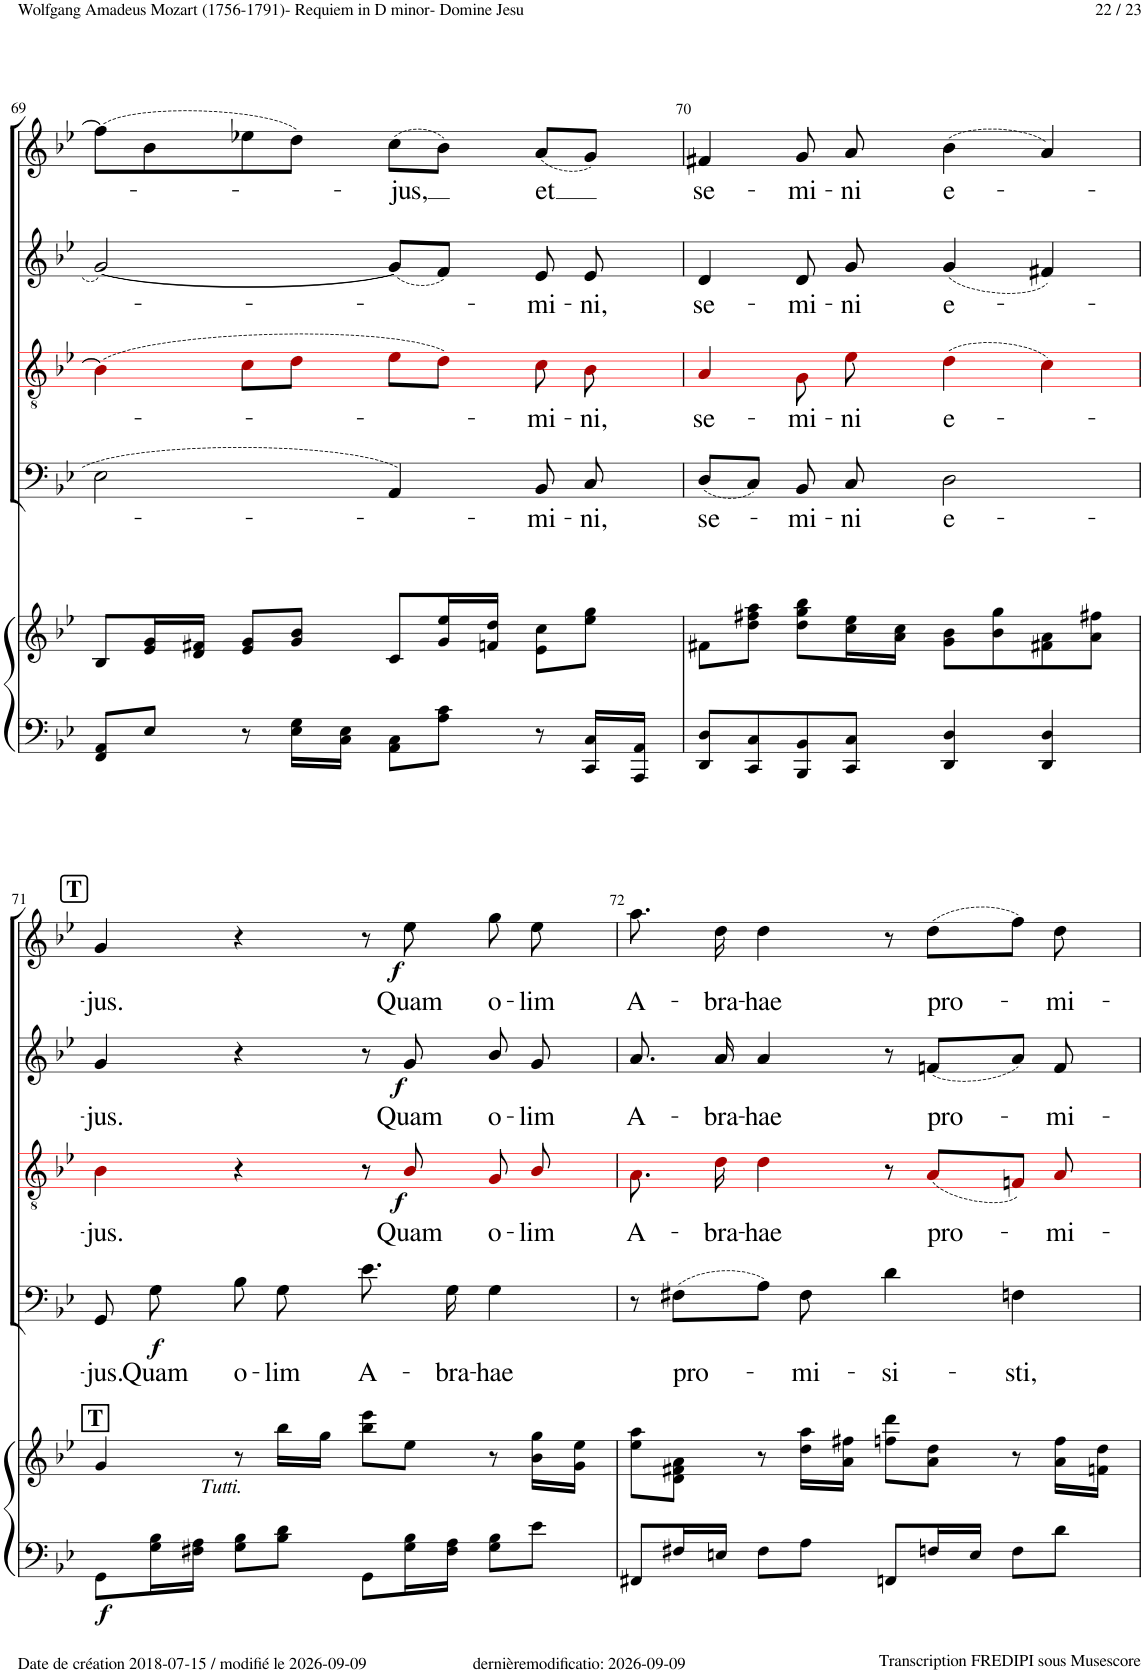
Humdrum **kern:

**kern	**kern	**dynam	**kern	**text	**dynam	**kern	**text	**dynam	**kern	**text	**dynam	**kern	**text	**dynam
*part5	*part5	*part5	*part4	*part4	*part4	*part3	*part3	*part3	*part2	*part2	*part2	*part1	*part1	*part1
*staff6	*staff5	*staff5/6	*staff4	*staff4	*staff4	*staff3	*staff3	*staff3	*staff2	*staff2	*staff2	*staff1	*staff1	*staff1
*I"Piano	*	*	*I"Bass	*	*	*I"Tenor	*	*	*I"Alto	*	*	*I"Soprano	*	*
*I'Pno	*	*	*	*	*	*	*	*	*	*	*	*	*	*
!!LO:PB:g=z
*clefF4	*clefG2	*	*clefF4	*	*	*clefGv2	*	*	*clefG2	*	*	*clefG2	*	*
*	*	*	*	*	*	*ITrd8c14	*	*	*	*	*	*	*	*
*k[b-e-]	*k[b-e-]	*	*k[b-e-]	*	*	*k[b-e-]	*	*	*k[b-e-]	*	*	*k[b-e-]	*	*
*M4/4	*M4/4	*	*M4/4	*	*	*M4/4	*	*	*M4/4	*	*	*M4/4	*	*
*met(c)	*met(c)	*	*met(c)	*	*	*met(c)	*	*	*met(c)	*	*	*met(c)	*	*
=69	=69	=69	=69	=69	=69	=69	=69	=69	=69	=69	=69	=69	=69	=69
8FF/ 8AA/L	8B-/L	.	2E-!\	.	.	(4B-!i\]	.	.	[2g!/	.	.	(8ff!\L]	.	.
8E-/J	16e-/ 16g/L	.	.	.	.	.	.	.	.	.	.	8b-!\	.	.
.	16d/ 16f#X/JJ	.	.	.	.	.	.	.	.	.	.	.	.	.
8r	8e-/ 8g/L	.	.	.	.	8c!i\L	.	.	.	.	.	8ee-X!\	.	.
16E-\ 16G\LL	8g/ 8b-/J	.	.	.	.	8d!i\J	.	.	.	.	.	8dd!\J)	.	.
16C\ 16E-\JJ	.	.	.	.	.	.	.	.	.	.	.	.	.	.
!	!	!	!	!	!	!	!	!	!	!	!	!	!LO:LY:b	!
8AA\ 8C\L	8c/L	.	4AA!/	.	.	8e-!i\L	.	.	(8g!/L]	.	.	(8cc!\L	-jus,	.
8A\ 8c\J	16g/ 16ee-/L	.	.	.	.	8d!i\J)	.	.	8f!/J)	.	.	8b-!\J)	.	.
.	16fn/ 16dd/JJ	.	.	.	.	.	.	.	.	.	.	.	.	.
!	!	!	!	!LO:LY:b	!	!	!LO:LY:b	!	!	!LO:LY:b	!	!	!LO:LY:b	!
8r	8e-\ 8cc\L	.	8BB-!/	-mi-	.	8c!i\	-mi-	.	8e-!/	-mi-	.	(8a!/L	et	.
!	!	!	!	!LO:LY:b	!	!	!LO:LY:b	!	!	!LO:LY:b	!	!	!	!
16CC/ 16C/LL	8ee-\ 8gg\J	.	8C!/	-ni,	.	8B-,!i\	-ni,	.	8e-!/	-ni,	.	8g!/J)	.	.
16AAA/ 16AA/JJ	.	.	.	.	.	.	.	.	.	.	.	.	.	.
=70	=70	=70	=70	=70	=70	=70	=70	=70	=70	=70	=70	=70	=70	=70
!	!	!	!	!LO:LY:b	!	!	!LO:LY:b	!	!	!LO:LY:b	!	!	!LO:LY:b	!
8DD/ 8D/L	8f#X\L	.	(8D!/L	se-	.	4A!i/	se-	.	4d!/	se-	.	4f#X!/	se-	.
8CC/ 8C/	8dd\ 8ff#X\ 8aa\J	.	8C!/J)	.	.	.	.	.	.	.	.	.	.	.
!	!	!	!	!LO:LY:b	!	!	!LO:LY:b	!	!	!LO:LY:b	!	!	!LO:LY:b	!
8BBB-/ 8BB-/	8dd\ 8gg\ 8bb-\L	.	8BB-!/	-mi-	.	8G!i\	-mi-	.	8d!/	-mi-	.	8g!/	-mi-	.
!	!	!	!	!LO:LY:b	!	!	!LO:LY:b	!	!	!LO:LY:b	!	!	!LO:LY:b	!
8CC/ 8C/J	16cc\ 16ee-\L	.	8C!/	-ni	.	8e-!i\	-ni	.	8g!/	-ni	.	8a!/	-ni	.
.	16a\ 16cc\JJ	.	.	.	.	.	.	.	.	.	.	.	.	.
!	!	!	!	!LO:LY:b	!	!	!LO:LY:b	!	!	!LO:LY:b	!	!	!LO:LY:b	!
4DD/ 4D/	8g\ 8b-\L	.	2D!\	e-	.	(4d!i\	e-	.	(4g!/	e-	.	(4b-!\	e-	.
.	8b-\ 8gg\	.	.	.	.	.	.	.	.	.	.	.	.	.
4DD/ 4D/	8f#X\ 8a\	.	.	.	.	4c!i\)	.	.	4f#X!/)	.	.	4a!/)	.	.
.	8a\ 8ff#X\J	.	.	.	.	.	.	.	.	.	.	.	.	.
!!LO:LB:g=z
!!LO:REH:place=s1:a:B:cj:fs=14:t=T
=71	=71	=71	=71	=71	=71	=71	=71	=71	=71	=71	=71	=71	=71	=71
!	!LO:TX:a:B:t=T	!	!	!	!	!	!	!	!	!	!	!	!	!
!	!	!LO:DY:b=2	!	!LO:LY:b	!	!	!LO:LY:b	!	!	!LO:LY:b	!	!	!LO:LY:b	!
8GG\L	4g/	f	8GG!/	-jus.	.	4B-!i\	jus.	.	4g!/	jus.	.	4g!/	-jus.	.
!	!	!	!	!LO:LY:b	!LO:DY:b	!	!	!	!	!	!	!	!	!
16G\ 16B-\L	.	.	8G!\	Quam	f	.	.	.	.	.	.	.	.	.
16F#X\ 16A\JJ	.	.	.	.	.	.	.	.	.	.	.	.	.	.
!	!LO:TX:b:i:t=Tutti.	!	!	!	!	!	!	!	!	!	!	!	!	!
!	!	!	!	!LO:LY:b	!	!	!	!	!	!	!	!	!	!
8G\ 8B-\L	8r	.	8B-!\	o-	.	4r	.	.	4r	.	.	4r	.	.
!	!	!	!	!LO:LY:b	!	!	!	!	!	!	!	!	!	!
8B-\ 8d\J	16bb-\LL	.	8G!\	-lim	.	.	.	.	.	.	.	.	.	.
.	16gg\JJ	.	.	.	.	.	.	.	.	.	.	.	.	.
!	!	!	!	!LO:LY:b	!	!	!	!	!	!	!	!	!	!
8GG\L	8bb-\ 8eee-\L	.	8.e-!\	A-	.	8r	.	.	8r	.	.	8r	.	.
!	!	!	!	!	!	!	!LO:LY:b	!LO:DY:b	!	!LO:LY:b	!LO:DY:b	!	!LO:LY:b	!LO:DY:b
16G\ 16B-\L	8ee-\J	.	.	.	.	8B-!i/	Quam	f	8g!/	Quam	f	8ee-!\	Quam	f
!	!	!	!	!LO:LY:b	!	!	!	!	!	!	!	!	!	!
16F#\ 16A\JJ	.	.	16G!\	-bra-	.	.	.	.	.	.	.	.	.	.
!	!	!	!	!LO:LY:b	!	!	!LO:LY:b	!	!	!LO:LY:b	!	!	!LO:LY:b	!
8G\ 8B-\L	8r	.	4G!\	-hae	.	8G!i/	o-	.	8b-!/	o-	.	8gg!\	o-	.
!	!	!	!	!	!	!	!LO:LY:b	!	!	!LO:LY:b	!	!	!LO:LY:b	!
8e-\J	16b-\ 16gg\LL	.	.	.	.	8B-!i/	-lim	.	8g!/	-lim	.	8ee-!\	-lim	.
.	16g\ 16ee-\JJ	.	.	.	.	.	.	.	.	.	.	.	.	.
=72	=72	=72	=72	=72	=72	=72	=72	=72	=72	=72	=72	=72	=72	=72
!	!	!	!	!	!	!	!LO:LY:b	!	!	!LO:LY:b	!	!	!LO:LY:b	!
8FF#X/L	8ee-\ 8aa\L	.	8r	.	.	8.A!i\	A-	.	8.a!/	A-	.	8.aa!\	A-	.
!	!	!	!	!LO:LY:b	!	!	!	!	!	!	!	!	!	!
16F#X/L	8d\ 8f#X\ 8a\J	.	(8F#X!\L	pro-	.	.	.	.	.	.	.	.	.	.
!	!	!	!	!	!	!	!LO:LY:b	!	!	!LO:LY:b	!	!	!LO:LY:b	!
16En/JJ	.	.	.	.	.	16d!i\	-bra-	.	16a!/	-bra-	.	16dd!\	-bra-	.
!	!	!	!	!	!	!	!LO:LY:b	!	!	!LO:LY:b	!	!	!LO:LY:b	!
8F#\L	8r	.	8A!\J)	.	.	4d!i\	-hae	.	4a!/	-hae	.	4dd!\	-hae	.
!	!	!	!	!LO:LY:b	!	!	!	!	!	!	!	!	!	!
8A\J	16dd\ 16aa\LL	.	8F#!\	-mi-	.	.	.	.	.	.	.	.	.	.
.	16a\ 16ff#X\JJ	.	.	.	.	.	.	.	.	.	.	.	.	.
!	!	!	!	!LO:LY:b	!	!	!	!	!	!	!	!	!	!
8FFn/L	8ffn\ 8ddd\L	.	4d!\	-si-	.	8r	.	.	8r	.	.	8r	.	.
!	!	!	!	!	!	!	!LO:LY:b	!	!	!LO:LY:b	!	!	!LO:LY:b	!
16Fn/L	8a\ 8dd\J	.	.	.	.	(8A!i/L	pro-	.	(8fn!/L	pro-	.	(8dd!\L	pro-	.
16E/JJ	.	.	.	.	.	.	.	.	.	.	.	.	.	.
!	!	!	!	!LO:LY:b	!	!	!	!	!	!	!	!	!	!
8F\L	8r	.	4Fn!\	-sti,	.	8Fn!i/J)	.	.	8a!/J)	.	.	8ff!\J)	.	.
!	!	!	!	!	!	!	!LO:LY:b	!	!	!LO:LY:b	!	!	!LO:LY:b	!
8d\J	16a\ 16ff\LL	.	.	.	.	8A!i/	-mi-	.	8f!/	-mi-	.	8dd!\	-mi-	.
.	16fn\ 16dd\JJ	.	.	.	.	.	.	.	.	.	.	.	.	.
=	=	=	=	=	=	=	=	=	=	=	=	=	=	=
*-	*-	*-	*-	*-	*-	*-	*-	*-	*-	*-	*-	*-	*-	*-
